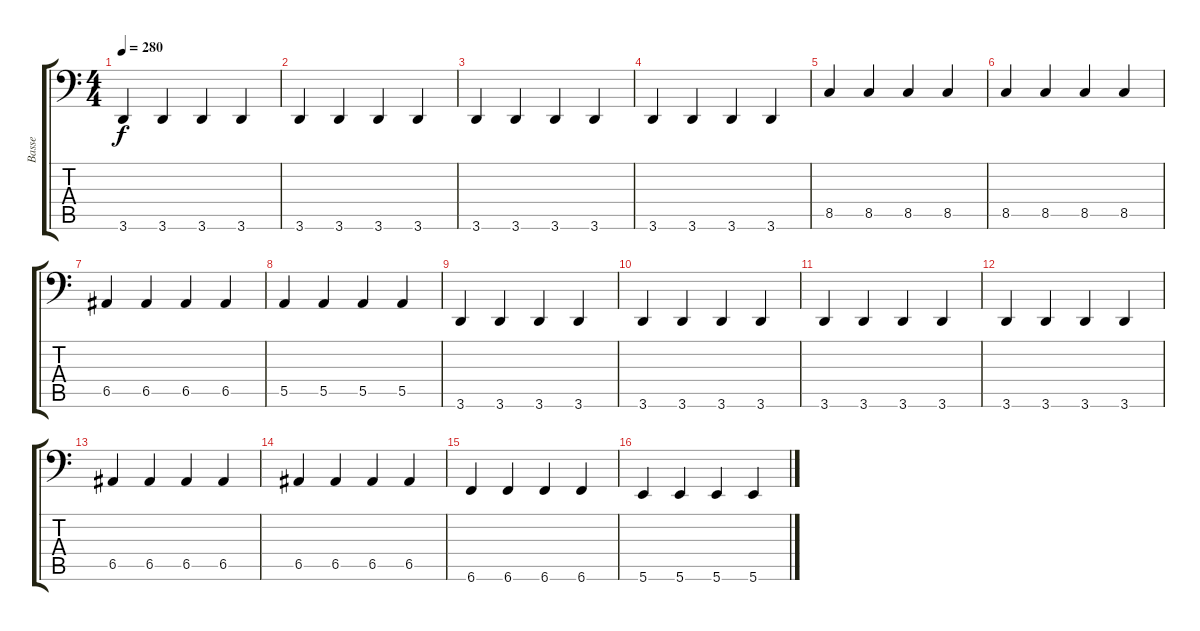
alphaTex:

\track ("Basse" "Basse") {instrument electricbassfinger}
\staff {score tabs}
\tuning (C3 G2 D2 A1 E1 B0) {hide}
\ts (4 4)
\tempo 280
\clef f4
\ks c
3.6.4{dy f} 3.6.4 3.6.4 3.6.4 |
3.6.4 3.6.4 3.6.4 3.6.4 |
3.6.4 3.6.4 3.6.4 3.6.4 |
3.6.4 3.6.4 3.6.4 3.6.4 |
8.5.4 8.5.4 8.5.4 8.5.4 |
8.5.4 8.5.4 8.5.4 8.5.4 |
6.5.4 6.5.4 6.5.4 6.5.4 |
5.5.4 5.5.4 5.5.4 5.5.4 |
3.6.4 3.6.4 3.6.4 3.6.4 |
3.6.4 3.6.4 3.6.4 3.6.4 |
3.6.4 3.6.4 3.6.4 3.6.4 |
3.6.4 3.6.4 3.6.4 3.6.4 |
6.5.4 6.5.4 6.5.4 6.5.4 |
6.5.4 6.5.4 6.5.4 6.5.4 |
6.6.4 6.6.4 6.6.4 6.6.4 |
5.6.4 5.6.4 5.6.4 5.6.4
